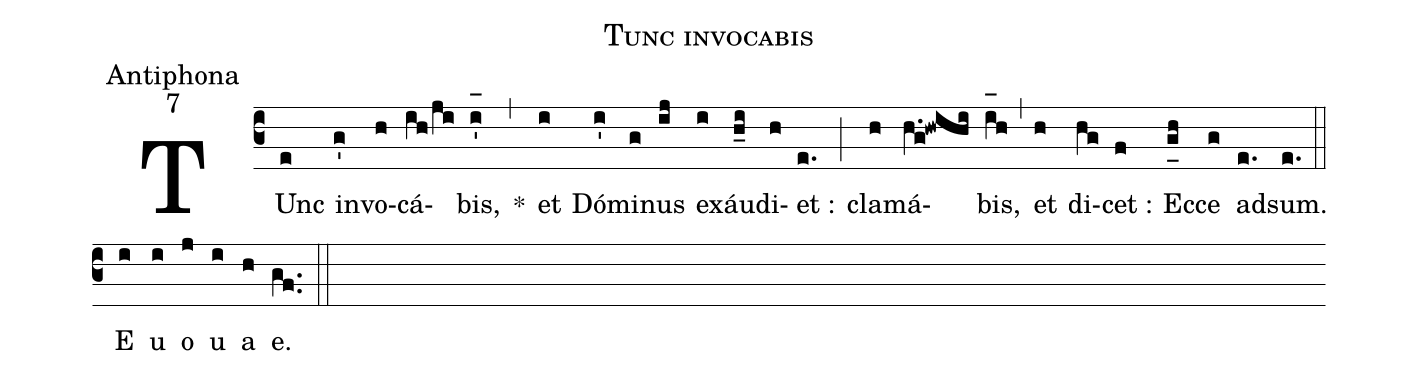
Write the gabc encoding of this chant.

name:Tunc invocabis;
office-part:Antiphona;
mode:7;
%%
(c3) TUnc(e) in(g')vo(h)cá(ih/ji)bis,(i'_[oh:h]) *(,) et(i) Dó(i')mi(g)nus(ij) ex(i)áu(h_i)di(h)et :(e.) (;) cla(h)má(h.g!hwihi)bis,(i_[oh:h]h) (,) et(h) di(hg)cet :(f) Ec(g_[uh:l]h)ce(g) ad(e.)sum.(e.) (::) <eu>E(i) u(i) o(j) u(i) a(h) e.</eu>(gf..) (::)
